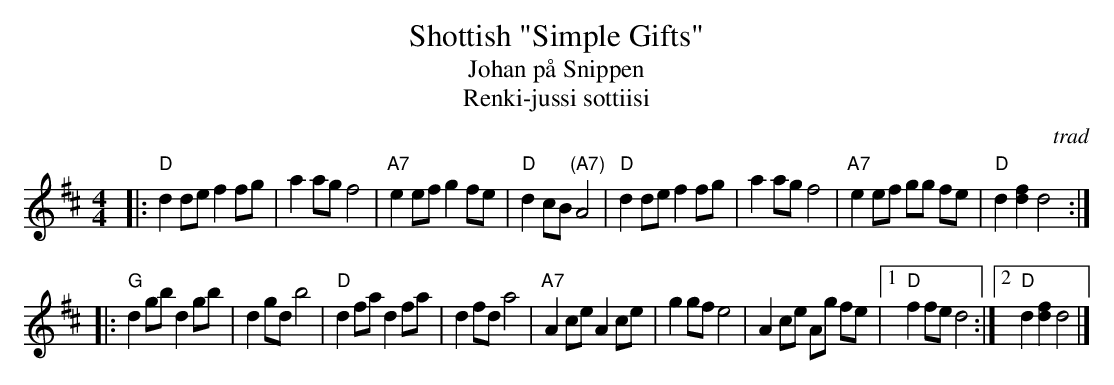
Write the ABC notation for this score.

X:1
T: Shottish "Simple Gifts"
T: Johan p\aa Snippen
T: Renki-jussi sottiisi
O: trad
M: 4/4
L: 1/8
K: D
|: "D"d2 de f2 fg | a2 ag f4 | "A7"e2 ef g2 fe | "D"d2 cB "(A7)"A4 \
|  "D"d2 de f2 fg | a2 ag f4 | "A7"e2 ef gg fe | "D"d2 [f2d2] d4 :|
|: "G"d2 gb d2 gb | d2 gd b4 | "D"d2 fa d2 fa | d2 fd a4 \
| "A7"A2 ce A2 ce | g2 gf e4 | A2 ce Ag fe |1 "D"f2 fe d4 :|2 "D"d2 [f2d2] d4 |]
